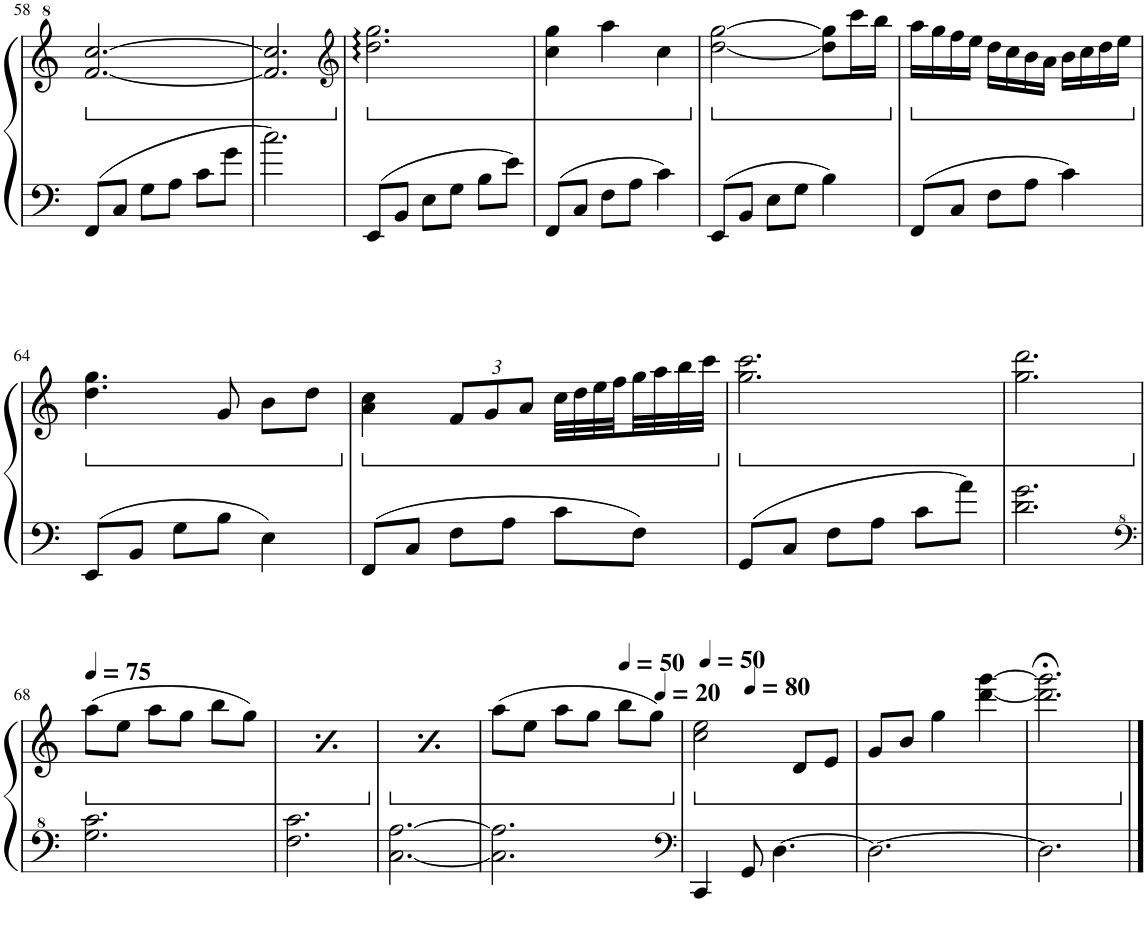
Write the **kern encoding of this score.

**kern	**kern
*part1	*part1
*staff2	*staff1
*I"Piano	*
*I'Pno.	*
!!LO:PB:g=z
*clefF4	*clefG^2
*k[]	*k[]
*M3/4	*M3/4
*	*ped
=58	=58
8FF/L	[2.ff/ [2.ccc/
8C/J	.
8G\L	.
8A\J	.
8c\L	.
8g\J	.
=59	=59
2.cc\	2.ff/] 2.ccc/]
=60	=60
*	*clefG2
*	*ped
8EE/L	2.dd\ 2.gg\
8BB/J	.
8E\L	.
8G\J	.
8B\L	.
8e\J	.
=61	=61
8FF/L	4cc\ 4gg\
8C/J	.
8F\L	4aa\
8A\J	.
4c\	4cc\
=62	=62
8EE/L	[2dd\ [2gg\
8BB/J	.
8E\L	.
8G\J	.
4B\	8dd\] 8gg\]L
.	16ccc\L
.	16bb\JJ
=63	=63
8FF/L	16aa\LL
.	16gg\
8C/J	16ff\
.	16ee\JJ
8F\L	16dd\LL
.	16cc\
8A\J	16b\
.	16a\JJ
4c\	16b\LL
.	16cc\
.	16dd\
.	16ee\JJ
!!LO:LB:g=z
=64	=64
8EE/L	4.dd\ 4.gg\
8BB/J	.
8G\L	.
8B\J	8g/
4E\	8b\L
.	8dd\J
=65	=65
8FF/L	4a\ 4cc\
8C/J	.
*	*Xbrackettup
8F\L	12f/L
.	12g/
8A\J	.
.	12a/J
8c\L	32cc\LLL
.	32dd\
.	32ee\
.	32ff\
8F\J	32gg\
.	32aa\
.	32bb\
.	32ccc\JJJ
=66	=66
8GG/L	2.gg\ 2.ccc\
8C/J	.
8F\L	.
8A\J	.
8c\L	.
8a\J	.
=67	=67
2.d\ 2.g\	2.gg\ 2.ddd\
!!LO:LB:g=z
=68	=68
*clefF^4	*
*	*MM75
2.g\ 2.cc\	(8aa\L
.	8ee\J
.	8aa\L
.	8gg\J
.	8bb\L
.	8gg\J)
=69	=69
*	*MM75
2.f\ 2.cc\	(8aa\L
.	8ee\J
.	8aa\L
.	8gg\J
.	8bb\L
.	8gg\J)
=70	=70
*	*MM75
[2.c\ [2.a\	(8aa\L
.	8ee\J
.	8aa\L
.	8gg\J
.	8bb\L
.	8gg\J)
=71	=71
2.c\] 2.a\]	(8aa\L
.	8ee\J
.	8aa\L
.	8gg\J
*	*MM50
.	8bb\L
*	*MM20
.	8gg\J)
=72	=72
*clefF4	*
*	*Xped
*	*MM50
4CC/	2cc\ 2ee\
*	*MM80
8GG/	.
[4.D\	.
.	8d/L
.	8e/J
=73	=73
2.D\_	8g/L
.	8b/J
.	4gg\
.	[4ddd\ [4ggg\
=74	=74
2.D\]	2.ddd\];< 2.ggg\];<
*	*Xped
==	==
*-	*-
